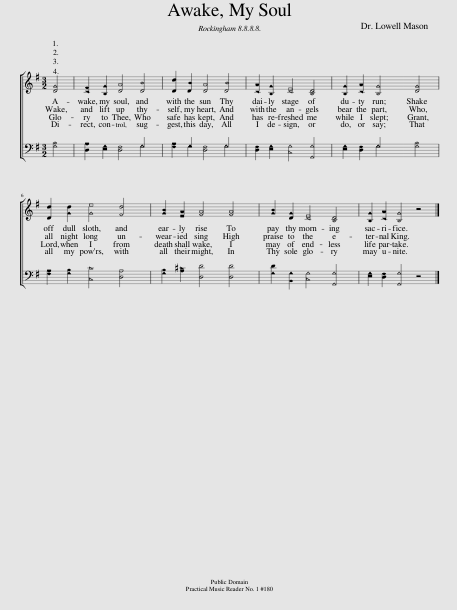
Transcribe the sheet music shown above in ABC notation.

X:1
%%score { 1 | ( 2 3 ) }
L:1/8
M:3/2
I:linebreak $
K:G
V:1 treble
V:2 bass
V:3 bass
V:1
 [DG]4 | [CF]2 [B,G]2 [DA]4 [DB]4 | [Dd]2 [DB]2 [DA]4 [DB]4 | [CA]2 [B,G]2 [CE]4 [B,D]4 | [B,G]2 [CA]2 [B,G]4 | %5
 [DG]4 |$ [Dd]2 [Gd]2 [Ge]4 [Fd]4 | [GB]2 [EA]2 [FA]4 [FA]4 | [GB]2 [DG]2 [CE]4 [B,D]4 | [B,G]2 [CA]2 [B,G]4 z4 |] %10
V:2
 [G,B,]4 | [D,A,]2 [E,G,]2 [D,F,]4 G,4 | [F,A,]2 G,2 [D,F,]4 G,4 | [D,F,]2 [E,G,]2 [C,G,]4 [G,,G,]4 | [E,G,]2 [D,F,]2 G,4 | %5
 [G,B,]4 |$ [F,A,]2 [G,B,]2 [C,C]4 [D,A,]4 | [G,B,]2 [A,^C]2 [D,D]4 [D,D]4 | [G,D]2 [B,,G,]2 [C,G,]4 [G,,G,]4 | [E,G,]2 [D,F,]2 [G,,G,]4 z4 |] %10
V:3
 x4 | x8 G,4 | x2 G,2 x4 G,4 | x12 | x4 G,4 | %5
 x4 |$ x12 | x12 | x12 | x12 |] %10
